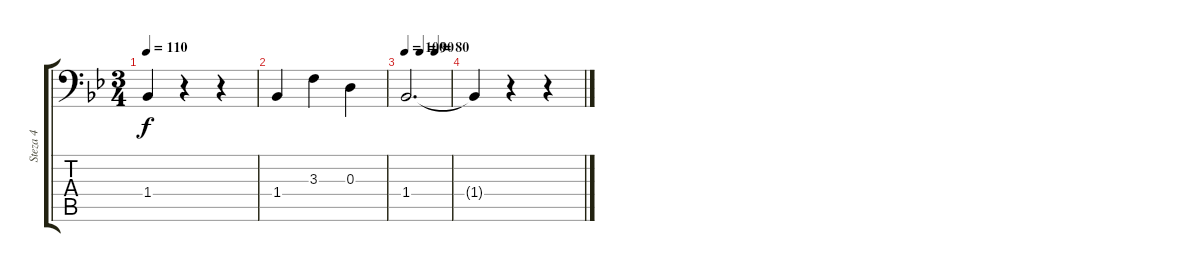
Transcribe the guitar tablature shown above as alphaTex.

\track ("Steza 4" "Steza 4") {instrument electricbassfinger}
\staff {score tabs}
\tuning (C3 G2 D2 A1 E1 B0) {hide}
\ts (3 4)
\tempo 110
\clef f4
\ks bb
1.4.4{dy f} r.4 r.4 |
1.4.4 3.3.4 0.3.4 |
\tempo 100
\tempo (90 0.3333333333333333)
\tempo (80 0.6666666666666666)
1.4.2{d} |
1.4{t}.4 r.4 r.4
